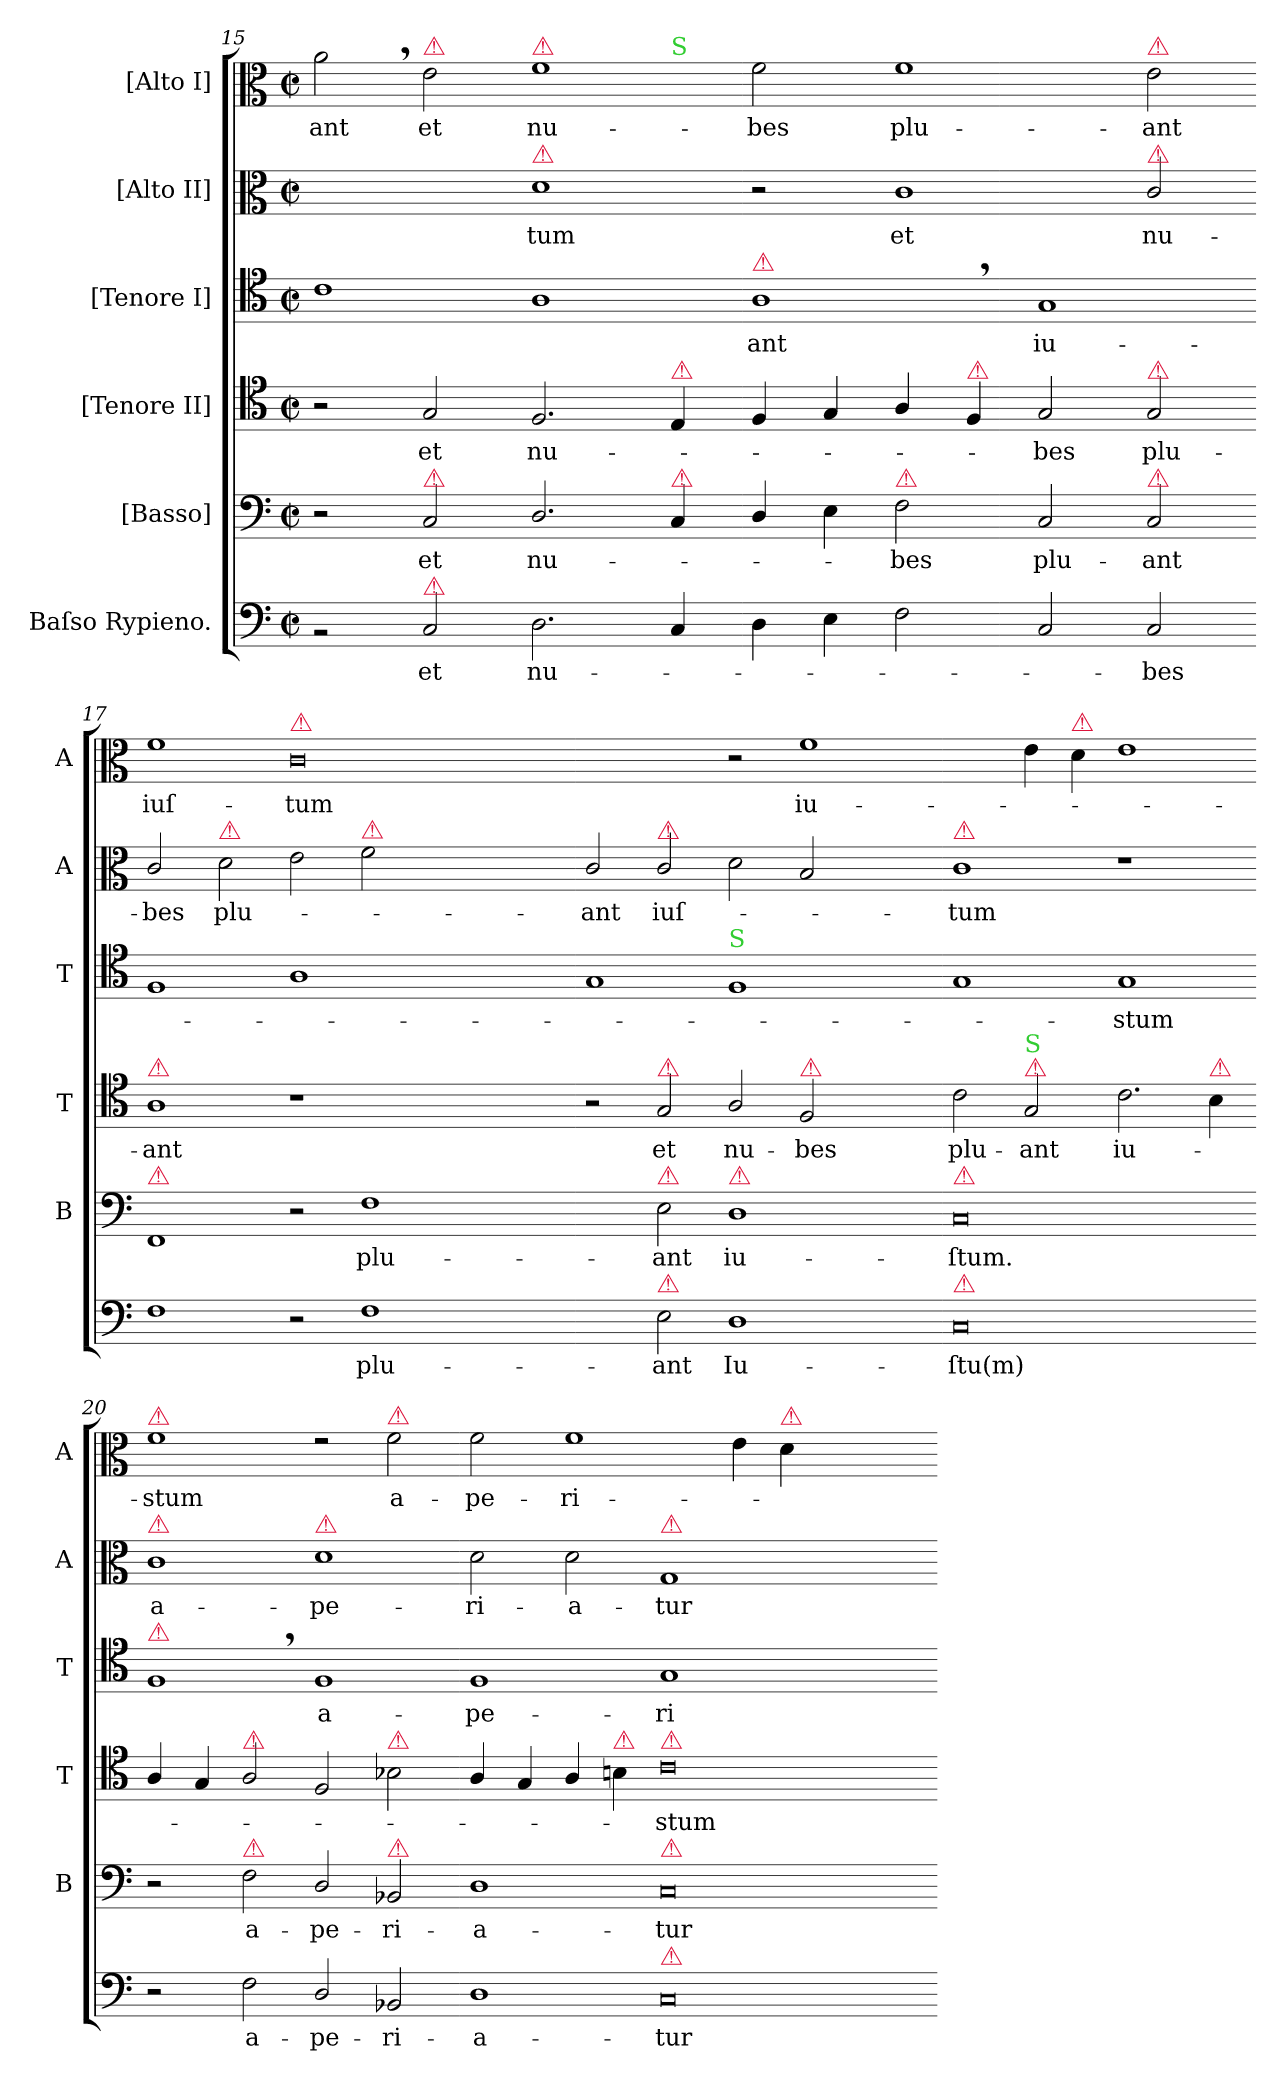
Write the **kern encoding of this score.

**kern	**text	**kern	**text	**kern	**text	**kern	**text	**kern	**text	**kern	**text
*part6	*part6	*part5	*part5	*part4	*part4	*part3	*part3	*part2	*part2	*part1	*part1
*staff6	*staff6	*staff5	*staff5	*staff4	*staff4	*staff3	*staff3	*staff2	*staff2	*staff1	*staff1
*I"Baſso Rypieno.	*	*I"[Basso]	*	*I"[Tenore II]	*	*I"[Tenore I]	*	*I"[Alto II]	*	*I"[Alto I]	*
*	*	*I'B	*	*I'T	*	*I'T	*	*I'A	*	*I'A	*
*clefF4	*	*clefF4	*	*clefC4	*	*clefC4	*	*clefC3	*	*clefC3	*
*k[]	*	*k[]	*	*k[]	*	*k[]	*	*k[]	*	*k[]	*
*M2/1	*	*M2/1	*	*M2/1	*	*M2/1	*	*M2/1	*	*M2/1	*
*met(c|)	*	*met(c|)	*	*met(c|)	*	*met(c|)	*	*met(c|)	*	*met(c|)	*
=15	=15	=15	=15	=15	=15	=15	=15	=15	=15	=15	=15
!	!	!	!	!	!	!	!	!	!	!	!LO:LY:i
*	*	*	*	*	*	*	*	*	*	*^	*
2rBB	.	2r	.	2r	.	1c	.	1ryy	.	2a,<\	1..ryy	-ant
!	!	!	!	!	!	!	!	!	!	!LO:TX:a:color=crimson:t=⚠	!	!
!	!	!LO:TX:a:color=crimson:t=⚠	!	!	!	!	!	!	!	!	!	!
!LO:TX:a:color=crimson:t=⚠	!	!	!	!	!	!	!	!	!	!	!	!
!	!LO:LY:i	!	!LO:LY:i	!	!LO:LY:i	!	!	!	!	!	!	!
2C/	et	2C/	et	2G/	et	.	.	.	.	2e\	.	et
!	!	!	!	!	!	!	!	!	!	!LO:TX:a:color=crimson:t=⚠	!	!
!	!	!	!	!	!	!	!	!LO:TX:a:color=crimson:t=⚠	!	!	!	!
!	!LO:LY:i	!	!LO:LY:i	!	!LO:LY:i	!	!	!	!	!	!	!
2.D\	nu-	2.D/	nu-	2.F/	nu-	1A	.	1d	-tum	1f	.	nu-
!	!	!	!	!	!	!	!	!	!	!	!LO:TX:a:color=limegreen:t=S	!
!	!	!	!	!LO:TX:a:color=crimson:t=⚠	!	!	!	!	!	!	!	!
!	!	!LO:TX:a:color=crimson:t=⚠	!	!	!	!	!	!	!	!	!	!
4C/	.	4C/	.	4E/	.	.	.	.	.	.	4ryy	.
=16-	=16-	=16-	=16-	=16-	=16-	=16-	=16-	=16-	=16-	=16-	=16-	=16-
!	!	!	!	!	!	!LO:TX:a:color=crimson:t=⚠	!	!	!	!	!	!
*	*	*	*	*	*	*	*	*	*	*v	*v	*
4D\	.	4D/	.	4F/	.	1A,<	-ant	2r	.	2f\	-bes
4E\	.	4E\	.	4G/	.	.	.	.	.	.	.
!	!	!LO:TX:a:color=crimson:t=⚠	!	!	!	!	!	!	!	!	!
!	!	!	!LO:LY:i	!	!	!	!	!	!LO:LY:i	!	!
2F\	.	2F\	-bes	4A/	.	.	.	1c	et	1f	plu-
!	!	!	!	!LO:TX:a:color=crimson:t=⚠	!	!	!	!	!	!	!
.	.	.	.	4F/	.	.	.	.	.	.	.
!	!	!	!	!	!LO:LY:i	!	!	!	!	!	!
2C/	.	2C/	plu-	2G/	-bes	1G	iu-	.	.	.	.
!	!	!	!	!	!	!	!	!	!	!LO:TX:a:color=crimson:t=⚠	!
!	!	!	!	!	!	!	!	!LO:TX:a:color=crimson:t=⚠	!	!	!
!	!	!	!	!LO:TX:a:color=crimson:t=⚠	!	!	!	!	!	!	!
!	!	!LO:TX:a:color=crimson:t=⚠	!	!	!	!	!	!	!	!	!
!	!LO:LY:i	!	!	!	!LO:LY:i	!	!	!	!LO:LY:i	!	!
2C/	-bes	2C/	-ant	2G/	plu-	.	.	2c/	nu-	2e\	-ant
=17-	=17-	=17-	=17-	=17-	=17-	=17-	=17-	=17-	=17-	=17-	=17-
!	!	!	!	!LO:TX:a:color=crimson:t=⚠	!	!	!	!	!	!	!
!	!	!LO:TX:a:color=crimson:t=⚠	!	!	!	!	!	!	!	!	!
!	!	!	!	!	!LO:LY:i	!	!	!	!LO:LY:i	!	!
1F	.	1FF	.	1A	-ant	1F	.	2c/	-bes	1f	iuſ-
!	!	!	!	!	!	!	!	!LO:TX:a:color=crimson:t=⚠	!	!	!
!	!	!	!	!	!	!	!	!	!LO:LY:i	!	!
.	.	.	.	.	.	.	.	2d\	plu-	.	.
!	!	!	!	!	!	!	!	!	!	!LO:TX:a:color=crimson:t=⚠	!
2r	.	2r	.	1r	.	1A	.	2e\	.	0c	-tum
!	!	!	!	!	!	!	!	!LO:TX:a:color=crimson:t=⚠	!	!	!
1F	plu-	1F	plu-	.	.	.	.	2f\	.	.	.
.	.	.	.	1ryy	.	1ryy	.	1ryy	.	.	.
2ryy	.	2ryy	.	.	.	.	.	.	.	.	.
=18-	=18-	=18-	=18-	=18-	=18-	=18-	=18-	=18-	=18-	=18-	=18-
!	!	!	!	!	!	!	!	!	!LO:LY:i	!	!
2ryy	.	2ryy	.	2r	.	1G	.	2c/	-ant	1ryy	.
!	!	!	!	!	!	!	!	!LO:TX:a:color=crimson:t=⚠	!	!	!
!	!	!	!	!LO:TX:a:color=crimson:t=⚠	!	!	!	!	!	!	!
!	!	!LO:TX:a:color=crimson:t=⚠	!	!	!	!	!	!	!	!	!
!LO:TX:a:color=crimson:t=⚠	!	!	!	!	!	!	!	!	!	!	!
!	!	!	!	!	!	!	!	!	!LO:LY:i	!	!
2E\	-ant	2E\	-ant	2G/	et	.	.	2c/	iuſ-	.	.
!	!	!	!	!	!	!LO:TX:a:color=limegreen:t=S	!	!	!	!	!
!	!	!LO:TX:a:color=crimson:t=⚠	!	!	!	!	!	!	!	!	!
1D	Iu-	1D	iu-	2A/	nu-	1F	.	2d\	.	2r	.
!	!	!	!	!LO:TX:a:color=crimson:t=⚠	!	!	!	!	!	!	!
.	.	.	.	2F/	-bes	.	.	2B/	.	1f	iu-
2ryy	.	2ryy	.	2ryy	.	2ryy	.	2ryy	.	.	.
=19-	=19-	=19-	=19-	=19-	=19-	=19-	=19-	=19-	=19-	=19-	=19-
!	!	!	!	!	!	!	!	!LO:TX:a:color=crimson:t=⚠	!	!	!
!	!	!LO:TX:a:color=crimson:t=⚠	!	!	!	!	!	!	!	!	!
!LO:TX:a:color=crimson:t=⚠	!	!	!	!	!	!	!	!	!	!	!
!	!	!	!	!	!	!	!	!	!LO:LY:i	!	!
0C	-ſtu(m)	0C	-ſtum.	2c\	plu-	1G	.	1c	-tum	2ryy	.
!	!	!	!	!LO:TX:a:color=crimson:t=⚠	!	!	!	!	!	!	!
!	!	!	!	!LO:TX:a:color=limegreen:t=S	!	!	!	!	!	!	!
.	.	.	.	2G/	-ant	.	.	.	.	4e\	.
!	!	!	!	!	!	!	!	!	!	!LO:TX:a:color=crimson:t=⚠	!
.	.	.	.	.	.	.	.	.	.	4d\	.
.	.	.	.	2.c\	iu-	1G	-stum	1r	.	1e	.
!	!	!	!	!LO:TX:a:color=crimson:t=⚠	!	!	!	!	!	!	!
.	.	.	.	4B\	.	.	.	.	.	.	.
=20-	=20-	=20-	=20-	=20-	=20-	=20-	=20-	=20-	=20-	=20-	=20-
!	!	!	!	!	!	!	!	!	!	!LO:TX:a:color=crimson:t=⚠	!
!	!	!	!	!	!	!	!	!LO:TX:a:color=crimson:t=⚠	!	!	!
!	!	!	!	!	!	!LO:TX:a:color=crimson:t=⚠	!	!	!	!	!
2r	.	2r	.	4A/	.	1F,<	.	1c	a-	1f	-stum
.	.	.	.	4G/	.	.	.	.	.	.	.
!	!	!	!	!LO:TX:a:color=crimson:t=⚠	!	!	!	!	!	!	!
!	!	!LO:TX:a:color=crimson:t=⚠	!	!	!	!	!	!	!	!	!
2F\	a-	2F\	a-	2A/	.	.	.	.	.	.	.
!	!	!	!	!	!	!	!	!LO:TX:a:color=crimson:t=⚠	!	!	!
2D/	-pe-	2D/	-pe-	2F/	.	1F	a-	1d	-pe-	2re	.
!	!	!	!	!	!	!	!	!	!	!LO:TX:a:color=crimson:t=⚠	!
!	!	!	!	!LO:TX:a:color=crimson:t=⚠	!	!	!	!	!	!	!
!	!	!LO:TX:a:color=crimson:t=⚠	!	!	!	!	!	!	!	!	!
2BB-X/	-ri-	2BB-X/	-ri-	2B-X\	.	.	.	.	.	2f\	a-
=21-	=21-	=21-	=21-	=21-	=21-	=21-	=21-	=21-	=21-	=21-	=21-
1D	-a-	1D	-a-	4A/	.	1F	-pe-	2d\	-ri-	2f\	-pe-
.	.	.	.	4G/	.	.	.	.	.	.	.
.	.	.	.	4A/	.	.	.	2d\	-a-	1f	-ri-
!	!	!	!	!LO:TX:a:color=crimson:t=⚠	!	!	!	!	!	!	!
.	.	.	.	4Bn\	.	.	.	.	.	.	.
!	!	!	!	!	!	!	!	!LO:TX:a:color=crimson:t=⚠	!	!	!
!	!	!	!	!LO:TX:a:color=crimson:t=⚠	!	!	!	!	!	!	!
!	!	!LO:TX:a:color=crimson:t=⚠	!	!	!	!	!	!	!	!	!
!LO:TX:a:color=crimson:t=⚠	!	!	!	!	!	!	!	!	!	!	!
0C	-tur	0C	-tur	0c	stum	1G	-ri-	1G	-tur	.	.
.	.	.	.	.	.	.	.	.	.	4e\	.
!	!	!	!	!	!	!	!	!	!	!LO:TX:a:color=crimson:t=⚠	!
.	.	.	.	.	.	.	.	.	.	4d\	.
.	.	.	.	.	.	1ryy	.	1ryy	.	1ryy	.
=-	=-	=-	=-	=-	=-	=-	=-	=-	=-	=-	=-
*-	*-	*-	*-	*-	*-	*-	*-	*-	*-	*-	*-
